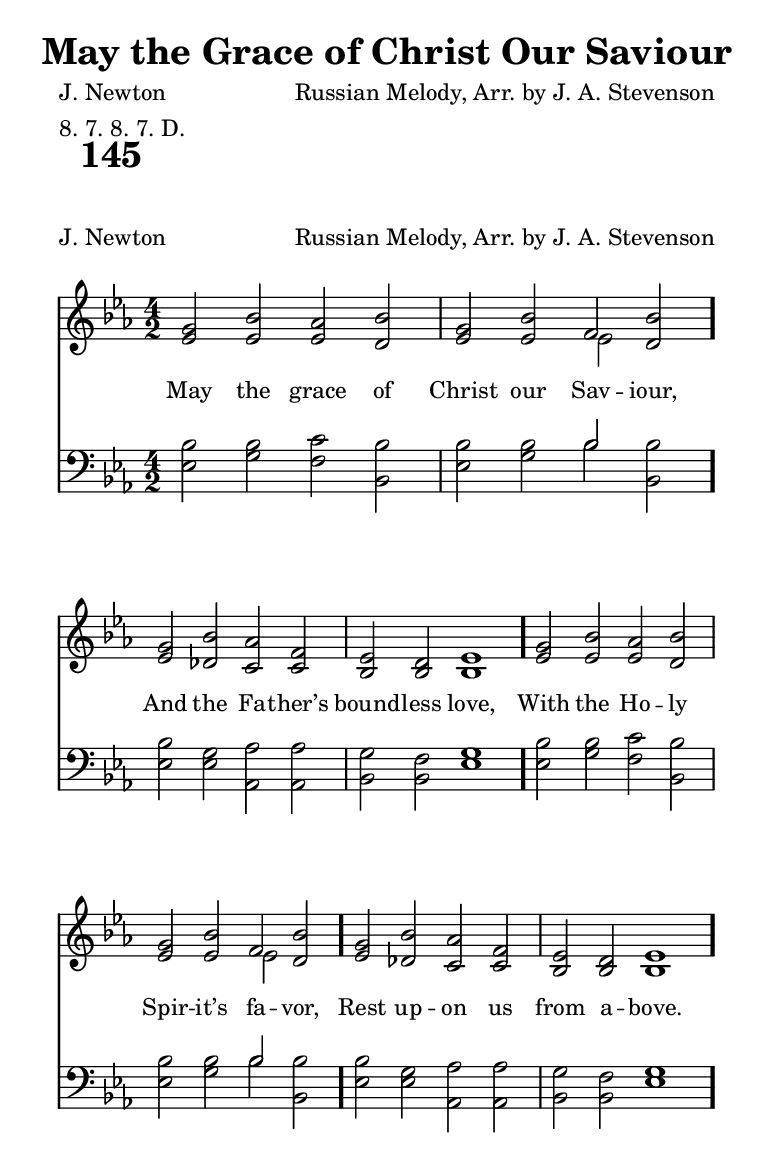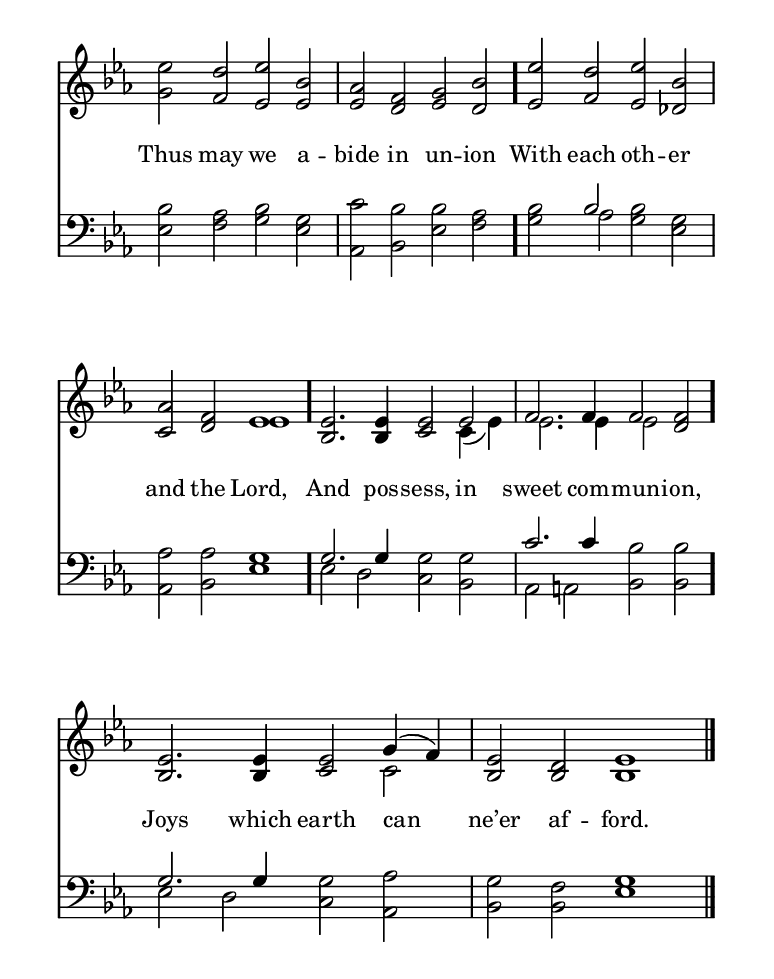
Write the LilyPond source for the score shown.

\include "common/global.ily"
\paper {
  \include "common/paper.ily"
  ragged-last-bottom = ##t
  system-system-spacing.padding = 6
  system-count = #(cond (is-eogsized 4) (#t #f))
  scoreTitleMarkup = \markup {
    \override #'(baseline-skip . 3.5)
    \column {
      \override #'(baseline-skip . 3.5)
      \column {
        \fill-line {
          \huge \larger \larger \bold {
            \concat { "  " \fromproperty #'header:hymnnumber }
            \mytitle
            \null
          }
        }
        \fill-line {
          \lower #4 \fromproperty #'header:poet
          \smaller \bold \mysubtitle
          \lower #4 \fromproperty #'header:composer
        }
      }
    }
  }
}

\header{
  hymnnumber = "145"
  title = "May the Grace of Christ Our Saviour"
  tunename = "Vesper Hymn"
  meter = "8. 7. 8. 7. D."
  poet = "J. Newton"
  composer = "Russian Melody, Arr. by J. A. Stevenson"
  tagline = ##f
}

% for fermata in MIDI
ta = { \tempo 2=80 }
tb = { \tempo 2=40 }

global = {
  \include "common/overrides.ily"
  \override Staff.TimeSignature.style = #'numbered
  \time 4/2
  \override Score.MetronomeMark.transparent = ##t % hide all fermata changes too
  \ta
  \key ees \major
  \autoBeamOff
}

notesSoprano = {
\global
\relative c'' {

g2 bes aes bes | g bes f bes
g2 bes aes f | ees d ees1
g2 bes aes bes | g bes f bes
g2 bes aes f | ees d ees1

ees'2 d ees bes | aes f g bes
ees2 d ees bes | aes f ees1
ees2. ees4 ees2 ees | f2. f4 f2 f
ees2. ees4 ees2 g4( f) | ees2 d ees1

\bar "|."

}
}

notesAlto = {
\global
\relative e' {

ees2 ees ees d | ees ees ees d
ees2 des c c | bes bes bes1
ees2 ees ees d | ees ees ees d
ees2 des c c | bes bes bes1

g'2 f ees ees | ees d ees d
ees2 f ees des | c d ees1
bes2. bes4 c2 c4( ees) | ees2. ees4 ees2 d
bes2. bes4 c2 c | bes bes bes1

}
}

notesTenor = {
\global
\relative a {

bes2 bes c bes | bes bes bes bes
bes2 g aes aes | g f g1
bes2 bes c bes | bes bes bes bes
bes2 g aes aes | g f g1

bes2 aes bes g | c bes bes aes
bes2 bes bes g | aes aes g1
g2. g4 g2 g | c2. c4 bes2 bes
g2. g4 g2 aes | g f g1

}
}

notesBass = {
\global
\relative f {

ees2 g f bes, | ees g bes bes,
ees2 ees aes, aes | bes bes ees1
ees2 g f bes, | ees g bes bes,
ees2 ees aes, aes | bes bes ees1

ees2 f g ees | aes, bes ees f
g2 aes g ees | aes, bes ees1
ees2 d c bes | aes a bes bes
ees d c aes | bes bes ees1


}
}

wordsA = \lyricmode {

May the grace of Christ our Sav -- iour, \bar "."
And the Fa -- ther’s bound -- less love, \bar "."
With the Ho -- ly Spir -- it’s fa -- vor, \bar "."
Rest up -- on us from a -- bove. \bar "."
Thus may we a -- bide in un -- ion \bar "."
With each oth -- er and the Lord, \bar "."
And pos -- sess, in sweet com -- mun -- ion, \bar "."
Joys which earth can ne’er af -- ford. \bar "."

}

\score {
  \context ChoirStaff <<
    \context Staff = upper <<
      \set Staff.autoBeaming = ##f
      \set ChoirStaff.systemStartDelimiter = #'SystemStartBar
      \set ChoirStaff.printPartCombineTexts = ##f
      \partcombine #'(2 . 9) \notesSoprano \notesAlto
      \context NullVoice = sopranos { \voiceOne << \notesSoprano >> }
      \context Lyrics = one   \lyricsto sopranos \wordsA
    >>
    \context Staff = men <<
      \set Staff.autoBeaming = ##f
      \clef bass
      \set ChoirStaff.printPartCombineTexts = ##f
      \partcombine #'(2 . 9) \notesTenor \notesBass
    >>
  >>
  \layout {
    \include "common/layout.ily"
  }
  \midi{
    \include "common/midi.ily"
  }
}

\version "2.19.49"  % necessary for upgrading to future LilyPond versions.

% vi:set et ts=2 sw=2 ai nocindent syntax=lilypond:
